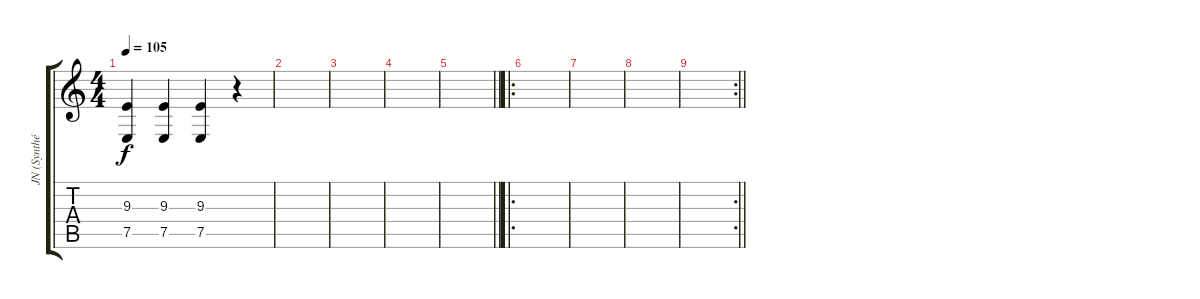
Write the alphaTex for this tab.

\track ("JN (Synthé_02)" "JN (Synthé") {instrument electricgrandpiano}
\staff {score tabs}
\tuning (E4 B3 G3 D3 A2 E2) {hide}
\ts (4 4)
\tempo 105
\clef g2
\ks c
(9.3 7.5).4{dy f} (9.3 7.5).4 (9.3 7.5).4 r.4 |
|
|
|
\barLineRight lightlight
|
\ro
|
|
|
\rc 2
\barLineRight lightlight
